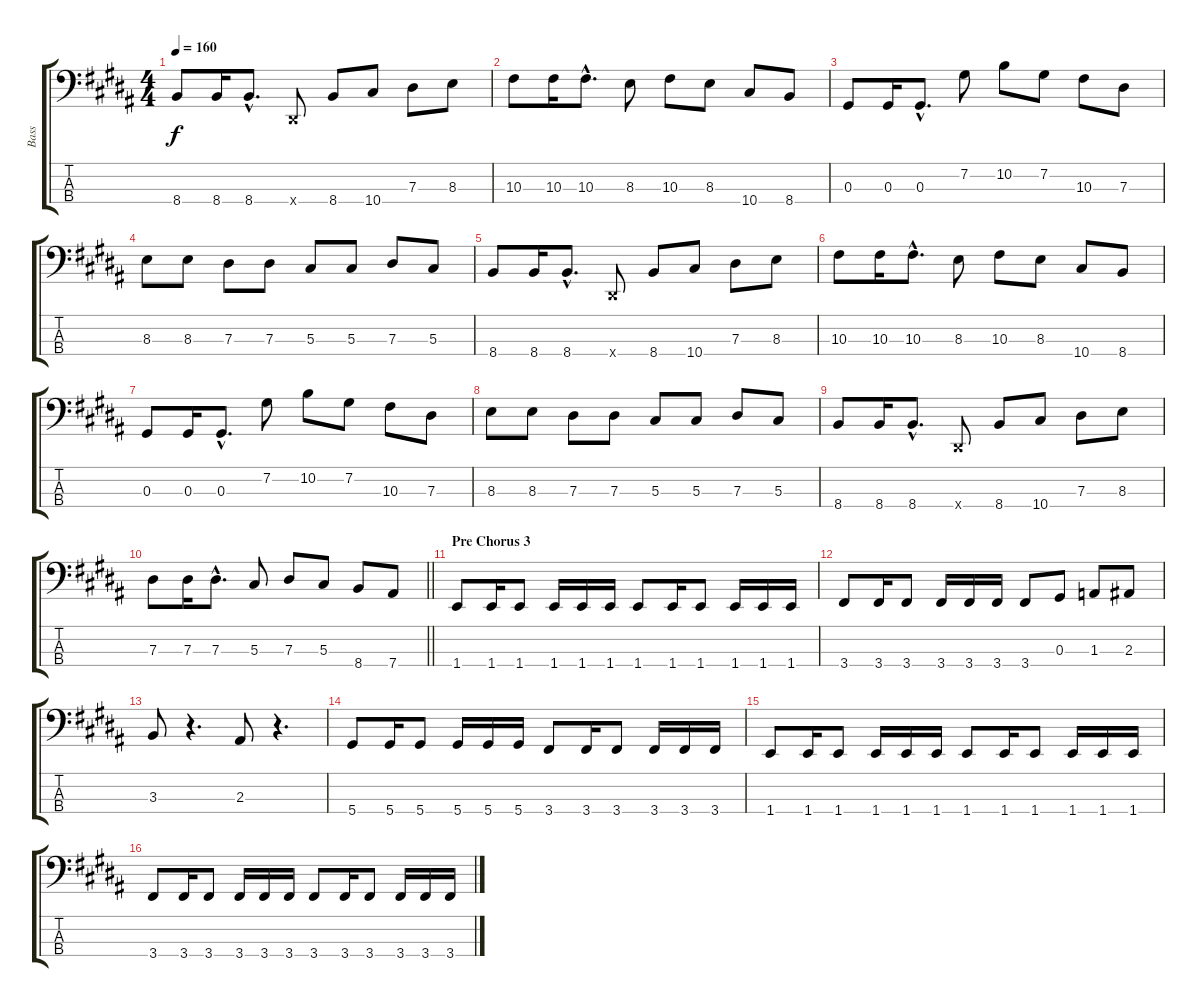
\track ("Bass" "Bass") {instrument electricbasspick}
\staff {score tabs}
\tuning (Gb2 Db2 Ab1 Eb1) {hide}
\ts (4 4)
\tempo 160
\clef f4
\ks g#minor
8.4.8{dy f} 8.4.16 8.4{hac}.8{d} 0.4{x}.8 8.4.8 10.4.8 7.3.8 8.3.8 |
10.3.8 10.3.16 10.3{hac}.8{d} 8.3.8 10.3.8 8.3.8 10.4.8 8.4.8 |
0.3.8 0.3.16 0.3{hac}.8{d} 7.2.8 10.2.8 7.2.8 10.3.8 7.3.8 |
8.3.8 8.3.8 7.3.8 7.3.8 5.3.8 5.3.8 7.3.8 5.3.8 |
8.4.8 8.4.16 8.4{hac}.8{d} 0.4{x}.8 8.4.8 10.4.8 7.3.8 8.3.8 |
10.3.8 10.3.16 10.3{hac}.8{d} 8.3.8 10.3.8 8.3.8 10.4.8 8.4.8 |
0.3.8 0.3.16 0.3{hac}.8{d} 7.2.8 10.2.8 7.2.8 10.3.8 7.3.8 |
8.3.8 8.3.8 7.3.8 7.3.8 5.3.8 5.3.8 7.3.8 5.3.8 |
8.4.8 8.4.16 8.4{hac}.8{d} 0.4{x}.8 8.4.8 10.4.8 7.3.8 8.3.8 |
\barLineRight lightlight
7.3.8 7.3.16 7.3{hac}.8{d} 5.3.8 7.3.8 5.3.8 8.4.8 7.4.8 |
\section ("" "Pre Chorus 3")
1.4.8 1.4.16 1.4.8 1.4.16 1.4.16 1.4.16 1.4.8 1.4.16 1.4.8 1.4.16 1.4.16 1.4.16 |
3.4.8 3.4.16 3.4.8 3.4.16 3.4.16 3.4.16 3.4.8 0.3.8 1.3.8 2.3.8 |
3.3.8 r.4{d} 2.3.8 r.4{d} |
5.4.8 5.4.16 5.4.8 5.4.16 5.4.16 5.4.16 3.4.8 3.4.16 3.4.8 3.4.16 3.4.16 3.4.16 |
1.4.8 1.4.16 1.4.8 1.4.16 1.4.16 1.4.16 1.4.8 1.4.16 1.4.8 1.4.16 1.4.16 1.4.16 |
3.4.8 3.4.16 3.4.8 3.4.16 3.4.16 3.4.16 3.4.8 3.4.16 3.4.8 3.4.16 3.4.16 3.4.16
